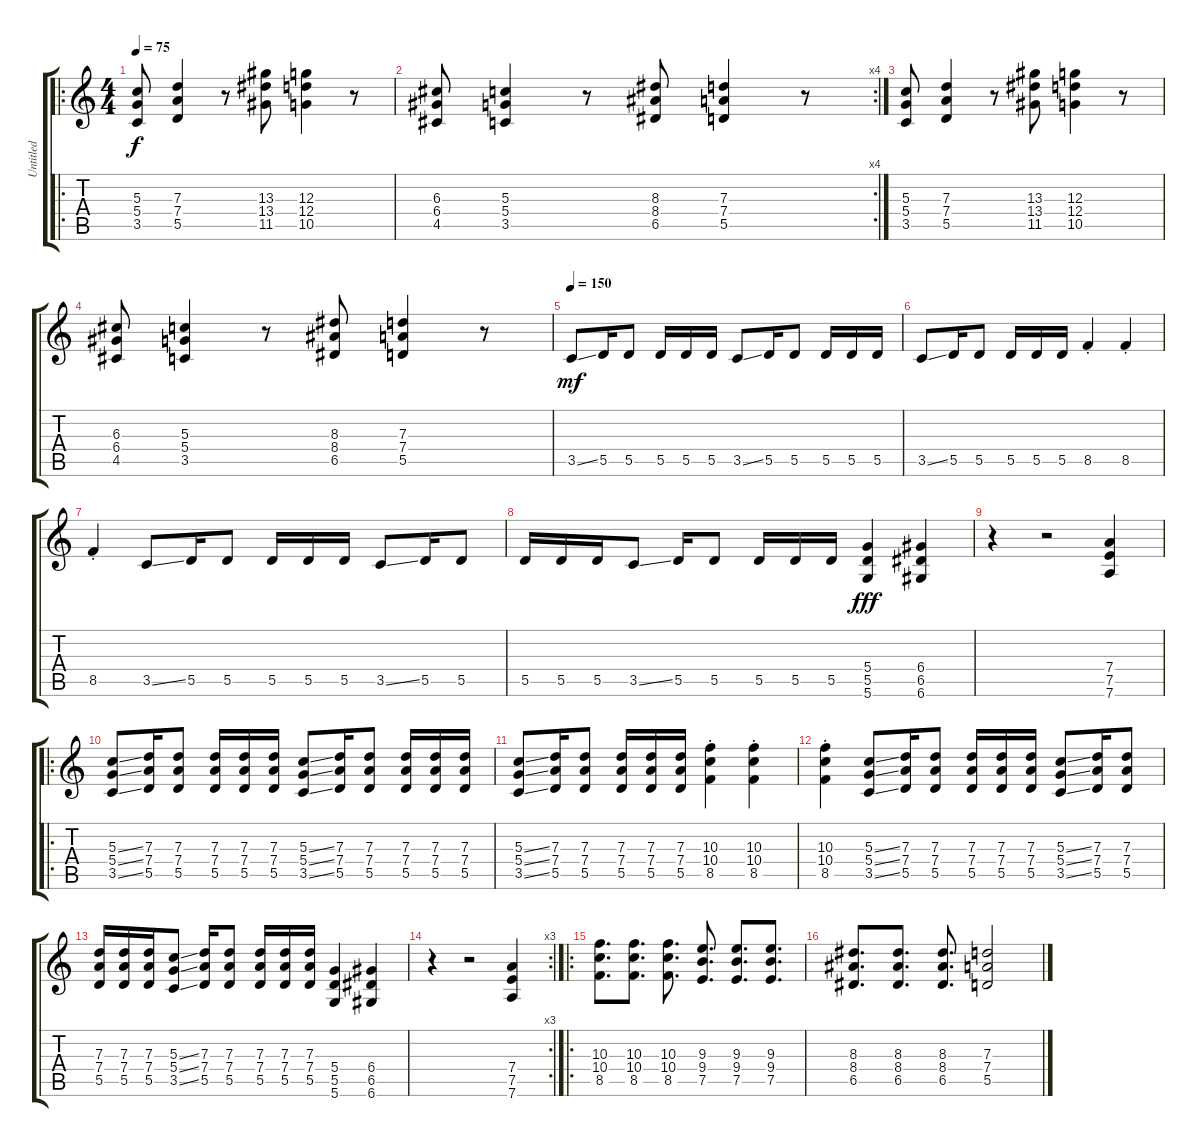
\track ("Untitled" "Untitled") {instrument distortionguitar}
\staff {score tabs}
\tuning (E4 B3 G3 D3 A2 D2) {hide}
\ro
\ts (4 4)
\tempo 75
\clef g2
\ks c
(5.3 5.4 3.5).8{dy f} (7.3 7.4 5.5).4 r.8 (13.3 13.4 11.5).8 (12.3 12.4 10.5).4 r.8 |
\rc 4
(6.3 6.4 4.5).8 (5.3 5.4 3.5).4 r.8 (8.3 8.4 6.5).8 (7.3 7.4 5.5).4 r.8 |
(5.3 5.4 3.5).8 (7.3 7.4 5.5).4 r.8 (13.3 13.4 11.5).8 (12.3 12.4 10.5).4 r.8 |
(6.3 6.4 4.5).8 (5.3 5.4 3.5).4 r.8 (8.3 8.4 6.5).8 (7.3 7.4 5.5).4 r.8 |
\tempo 150
3.5{ss}.8{dy mf} 5.5.16 5.5.8 5.5.16 5.5.16 5.5.16 3.5{ss}.8 5.5.16 5.5.8 5.5.16 5.5.16 5.5.16 |
3.5{ss}.8 5.5.16 5.5.8 5.5.16 5.5.16 5.5.16 8.5{st}.4 8.5{st}.4 |
8.5{st}.4 3.5{ss}.8 5.5.16 5.5.8 5.5.16 5.5.16 5.5.16 3.5{ss}.8 5.5.16 5.5.8 |
5.5.16 5.5.16 5.5.16 3.5{ss}.8 5.5.16 5.5.8 5.5.16 5.5.16 5.5.16 (5.4 5.5 5.6).4{dy fff} (6.4 6.5 6.6).4 |
r.4 r.2 (7.4 7.5 7.6).4 |
\ro
(5.3{ss} 5.4{ss} 3.5{ss}).8 (7.3 7.4 5.5).16 (7.3 7.4 5.5).8 (7.3 7.4 5.5).16 (7.3 7.4 5.5).16 (7.3 7.4 5.5).16 (5.3{ss} 5.4{ss} 3.5{ss}).8 (7.3 7.4 5.5).16 (7.3 7.4 5.5).8 (7.3 7.4 5.5).16 (7.3 7.4 5.5).16 (7.3 7.4 5.5).16 |
(5.3{ss} 5.4{ss} 3.5{ss}).8 (7.3 7.4 5.5).16 (7.3 7.4 5.5).8 (7.3 7.4 5.5).16 (7.3 7.4 5.5).16 (7.3 7.4 5.5).16 (10.3{st} 10.4{st} 8.5{st}).4 (10.3{st} 10.4{st} 8.5{st}).4 |
(10.3{st} 10.4{st} 8.5{st}).4 (5.3{ss} 5.4{ss} 3.5{ss}).8 (7.3 7.4 5.5).16 (7.3 7.4 5.5).8 (7.3 7.4 5.5).16 (7.3 7.4 5.5).16 (7.3 7.4 5.5).16 (5.3{ss} 5.4{ss} 3.5{ss}).8 (7.3 7.4 5.5).16 (7.3 7.4 5.5).8 |
(7.3 7.4 5.5).16 (7.3 7.4 5.5).16 (7.3 7.4 5.5).16 (5.3{ss} 5.4{ss} 3.5{ss}).8 (7.3 7.4 5.5).16 (7.3 7.4 5.5).8 (7.3 7.4 5.5).16 (7.3 7.4 5.5).16 (7.3 7.4 5.5).16 (5.4 5.5 5.6).4 (6.4 6.5 6.6).4 |
\rc 3
r.4 r.2 (7.4 7.5 7.6).4 |
\ro
(10.3 10.4 8.5).8{d} (10.3 10.4 8.5).8{d} (10.3 10.4 8.5).8{d} (9.3 9.4 7.5).8{d} (9.3 9.4 7.5).8{d} (9.3 9.4 7.5).8{d} |
(8.3 8.4 6.5).8{d} (8.3 8.4 6.5).8{d} (8.3 8.4 6.5).8{d} (7.3 7.4 5.5).2
